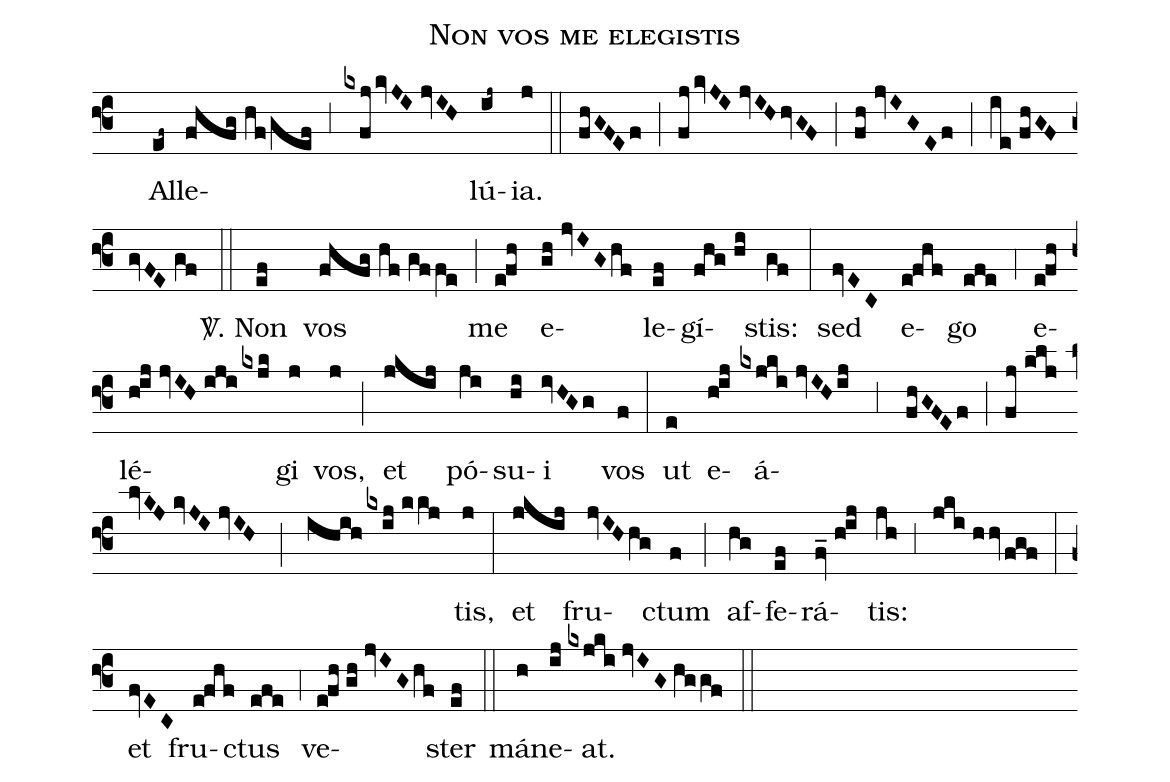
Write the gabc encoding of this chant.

name:Non vos me elegistis;
mode:II;
office-part:Alleluia;
%%
(f3) () Al(ef~)le(fhfg//hf/gef)(,3)(kxfj/kvJI//jvIH)lú(ij~)ia.(j) (::) (fhGFEf) (;) (fj/kvJI//jvIH/hvGF) (;) (fh//jvIGEf) (;) (ie//fhGF//gvFE//gf) (::) <sp>V/</sp>. Non(ef) vos(fhfg//hf//gffe) (;) me(e!fh) e(gh//jvIG/hf)le(ef)gí(fhg//hi)stis:(gf) (:) sed(fvEC) e(e!fhf)go(efe) (,4) e(e!fh)lé(h!ij//jvIH//iji/kxjk)gi(j) vos,(j) (;) et(jkij) pó(ji)su(hi)i(ivHGg) vos(f) (:) ut(e) e(h!ij)á(kxjki//jvIH/ij,3fhGFEf)(;)(fj//klj//lvKJ//kvJI//jvIH;ihih/kxij//kkj)tis,(j) (:) et(jkij) fru(jvIH/hg)ctum(f) (;) af(hg)fe(ef)rá(fv_//h!ij)tis:(jh) (,3) (jki//hhv/fgf) (:) et(fvEC) fru(e!fhf)ctus(efe) (,4) ve(e!fh//gh//jvIG/hf)ster(ef) (::) má(h)ne(ij)at.(kxjki//jvIG//hggf) (::)
